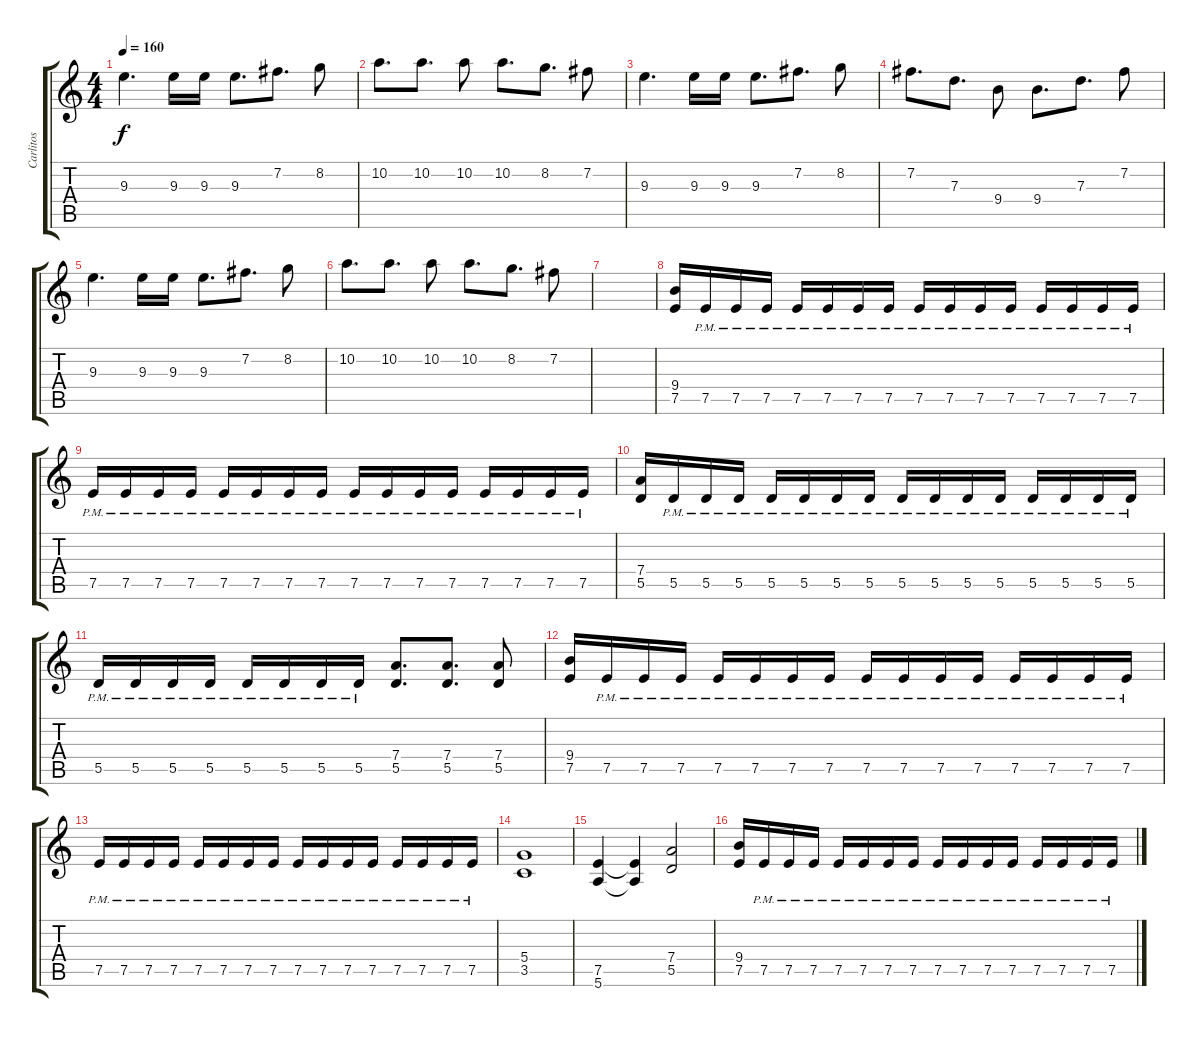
\track ("Carlitos" "Carlitos") {instrument overdrivenguitar}
\staff {score tabs}
\tuning (E4 B3 G3 D3 A2 E2) {hide}
\ts (4 4)
\tempo 160
\clef g2
\ks c
9.3.4{d dy f} 9.3.16 9.3.16 9.3.8{d} 7.2.8{d} 8.2.8 |
10.2.8{d} 10.2.8{d} 10.2.8 10.2.8{d} 8.2.8{d} 7.2.8 |
9.3.4{d} 9.3.16 9.3.16 9.3.8{d} 7.2.8{d} 8.2.8 |
7.2.8{d} 7.3.8{d} 9.4.8 9.4.8{d} 7.3.8{d} 7.2.8 |
9.3.4{d} 9.3.16 9.3.16 9.3.8{d} 7.2.8{d} 8.2.8 |
10.2.8{d} 10.2.8{d} 10.2.8 10.2.8{d} 8.2.8{d} 7.2.8 |
|
(9.4 7.5).16 7.5{pm}.16 7.5{pm}.16 7.5{pm}.16 7.5{pm}.16 7.5{pm}.16 7.5{pm}.16 7.5{pm}.16 7.5{pm}.16 7.5{pm}.16 7.5{pm}.16 7.5{pm}.16 7.5{pm}.16 7.5{pm}.16 7.5{pm}.16 7.5{pm}.16 |
7.5{pm}.16 7.5{pm}.16 7.5{pm}.16 7.5{pm}.16 7.5{pm}.16 7.5{pm}.16 7.5{pm}.16 7.5{pm}.16 7.5{pm}.16 7.5{pm}.16 7.5{pm}.16 7.5{pm}.16 7.5{pm}.16 7.5{pm}.16 7.5{pm}.16 7.5{pm}.16 |
(7.4 5.5).16 5.5{pm}.16 5.5{pm}.16 5.5{pm}.16 5.5{pm}.16 5.5{pm}.16 5.5{pm}.16 5.5{pm}.16 5.5{pm}.16 5.5{pm}.16 5.5{pm}.16 5.5{pm}.16 5.5{pm}.16 5.5{pm}.16 5.5{pm}.16 5.5{pm}.16 |
5.5{pm}.16 5.5{pm}.16 5.5{pm}.16 5.5{pm}.16 5.5{pm}.16 5.5{pm}.16 5.5{pm}.16 5.5{pm}.16 (7.4 5.5).8{d} (7.4 5.5).8{d} (7.4 5.5).8 |
(9.4 7.5).16 7.5{pm}.16 7.5{pm}.16 7.5{pm}.16 7.5{pm}.16 7.5{pm}.16 7.5{pm}.16 7.5{pm}.16 7.5{pm}.16 7.5{pm}.16 7.5{pm}.16 7.5{pm}.16 7.5{pm}.16 7.5{pm}.16 7.5{pm}.16 7.5{pm}.16 |
7.5{pm}.16 7.5{pm}.16 7.5{pm}.16 7.5{pm}.16 7.5{pm}.16 7.5{pm}.16 7.5{pm}.16 7.5{pm}.16 7.5{pm}.16 7.5{pm}.16 7.5{pm}.16 7.5{pm}.16 7.5{pm}.16 7.5{pm}.16 7.5{pm}.16 7.5{pm}.16 |
(5.4 3.5).1 |
(7.5 5.6).4 (7.5{t} 5.6{t}).4 (7.4 5.5).2 |
(9.4 7.5).16 7.5{pm}.16 7.5{pm}.16 7.5{pm}.16 7.5{pm}.16 7.5{pm}.16 7.5{pm}.16 7.5{pm}.16 7.5{pm}.16 7.5{pm}.16 7.5{pm}.16 7.5{pm}.16 7.5{pm}.16 7.5{pm}.16 7.5{pm}.16 7.5{pm}.16
